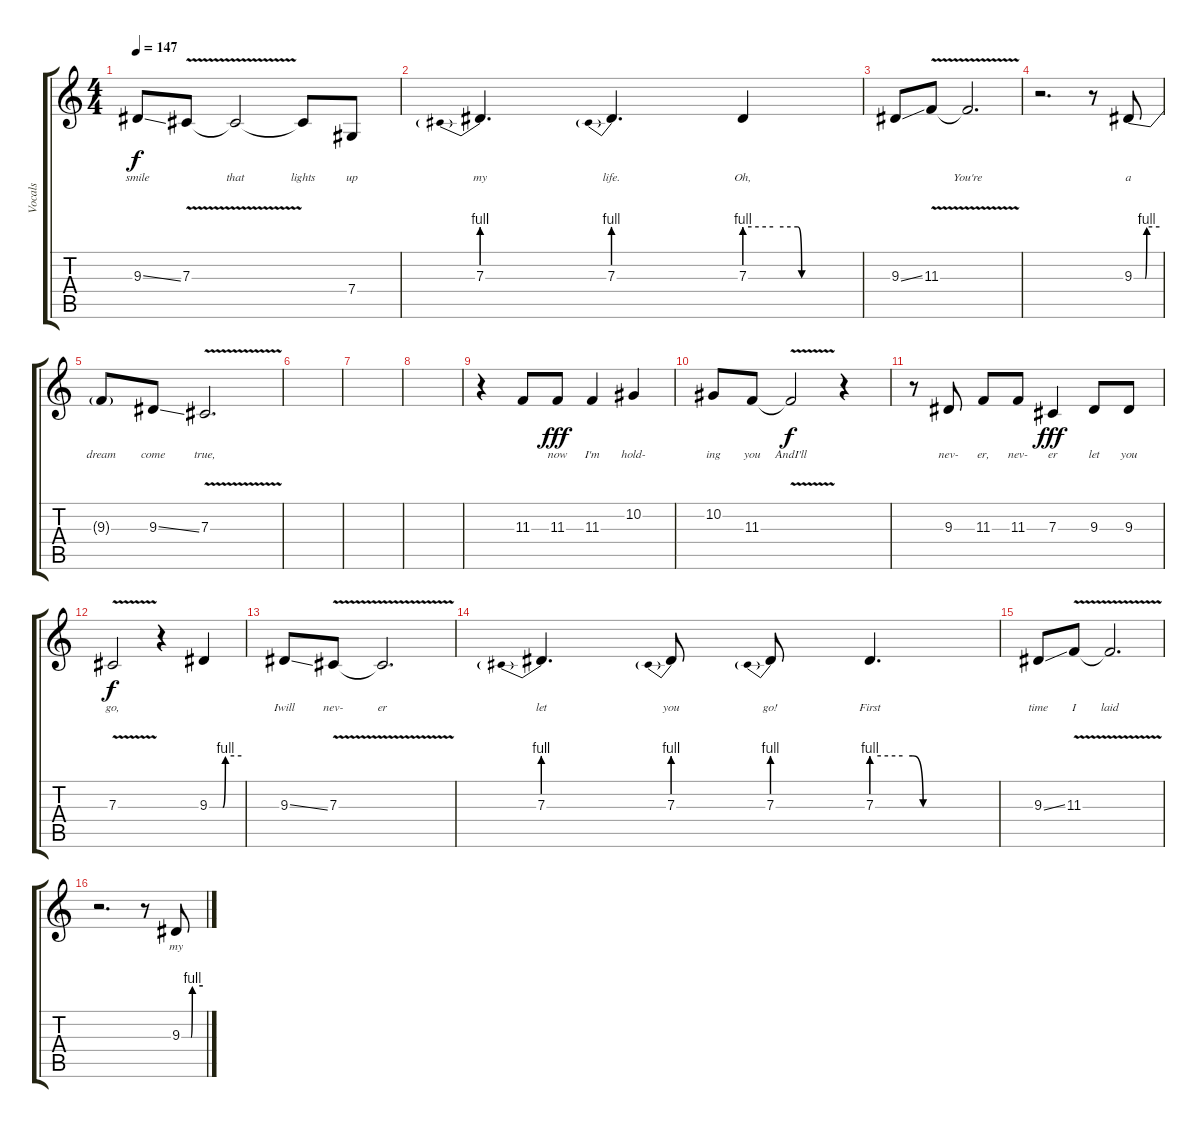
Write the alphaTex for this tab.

\track ("Vocals" "Vocals") {instrument clarinet}
\staff {score tabs}
\tuning (Eb4 Bb3 Gb3 Db3 Ab2 Eb2) {hide}
\ts (4 4)
\tempo 147
\clef g2
\ks c
9.3{ss}.8{lyrics (0 "smile") lyrics (1 "") lyrics (2 "") lyrics (3 "") lyrics (4 "") dy f} 7.3{v}.8{lyrics (0 "") lyrics (1 "") lyrics (2 "") lyrics (3 "") lyrics (4 "")} 7.3{t}.2{lyrics (0 "that") lyrics (1 "") lyrics (2 "") lyrics (3 "") lyrics (4 "")} 7.3{t}.8{lyrics (0 "lights") lyrics (1 "") lyrics (2 "") lyrics (3 "") lyrics (4 "")} 7.4.8{lyrics (0 "up") lyrics (1 "") lyrics (2 "") lyrics (3 "") lyrics (4 "")} |
7.3{be (prebend 0 4 60 4)}.4{d lyrics (0 "my") lyrics (1 "") lyrics (2 "") lyrics (3 "") lyrics (4 "")} 7.3{be (prebend 0 4 60 4)}.4{d lyrics (0 "life.") lyrics (1 "") lyrics (2 "") lyrics (3 "") lyrics (4 "")} 7.3{be (custom 0 4 15 4 28 4 30 0 60 0)}.4{lyrics (0 "Oh,") lyrics (1 "") lyrics (2 "") lyrics (3 "") lyrics (4 "")} |
9.3{ss}.8{lyrics (0 "") lyrics (1 "") lyrics (2 "") lyrics (3 "") lyrics (4 "")} 11.3{v}.8{lyrics (0 "") lyrics (1 "") lyrics (2 "") lyrics (3 "") lyrics (4 "")} 11.3{t}.2{d lyrics (0 "You're") lyrics (1 "") lyrics (2 "") lyrics (3 "") lyrics (4 "")} |
r.2{d} r.8 9.3{be (custom 0 0 26 0 30 4 60 4)}.8{lyrics (0 "a") lyrics (1 "") lyrics (2 "") lyrics (3 "") lyrics (4 "")} |
9.3{t}.8{lyrics (0 "dream") lyrics (1 "") lyrics (2 "") lyrics (3 "") lyrics (4 "")} 9.3{ss}.8{lyrics (0 "come") lyrics (1 "") lyrics (2 "") lyrics (3 "") lyrics (4 "")} 7.3{v}.2{d lyrics (0 "true,") lyrics (1 "") lyrics (2 "") lyrics (3 "") lyrics (4 "")} |
|
|
|
r.4 11.3.8{lyrics (0 "") lyrics (1 "") lyrics (2 "") lyrics (3 "") lyrics (4 "")} 11.3.8{lyrics (0 "now") lyrics (1 "") lyrics (2 "") lyrics (3 "") lyrics (4 "") dy fff} 11.3.4{lyrics (0 "I'm") lyrics (1 "") lyrics (2 "") lyrics (3 "") lyrics (4 "")} 10.2.4{lyrics (0 "hold-") lyrics (1 "") lyrics (2 "") lyrics (3 "") lyrics (4 "")} |
10.2.8{lyrics (0 "ing") lyrics (1 "") lyrics (2 "") lyrics (3 "") lyrics (4 "")} 11.3.8{lyrics (0 "you") lyrics (1 "") lyrics (2 "") lyrics (3 "") lyrics (4 "")} 11.3{v t}.2{lyrics (0 "AndI'll") lyrics (1 "") lyrics (2 "") lyrics (3 "") lyrics (4 "") dy f} r.4 |
r.8 9.3.8{lyrics (0 "nev-") lyrics (1 "") lyrics (2 "") lyrics (3 "") lyrics (4 "")} 11.3.8{lyrics (0 "er,") lyrics (1 "") lyrics (2 "") lyrics (3 "") lyrics (4 "")} 11.3.8{lyrics (0 "nev-") lyrics (1 "") lyrics (2 "") lyrics (3 "") lyrics (4 "")} 7.3.4{lyrics (0 "er") lyrics (1 "") lyrics (2 "") lyrics (3 "") lyrics (4 "") dy fff} 9.3.8{lyrics (0 "let") lyrics (1 "") lyrics (2 "") lyrics (3 "") lyrics (4 "")} 9.3.8{lyrics (0 "you") lyrics (1 "") lyrics (2 "") lyrics (3 "") lyrics (4 "")} |
7.3{v}.2{lyrics (0 "go,") lyrics (1 "") lyrics (2 "") lyrics (3 "") lyrics (4 "") dy f} r.4 9.3{be (custom 0 0 25 0 30 4 60 4)}.4{lyrics (0 "") lyrics (1 "") lyrics (2 "") lyrics (3 "") lyrics (4 "")} |
9.3{ss}.8{lyrics (0 "Iwill") lyrics (1 "") lyrics (2 "") lyrics (3 "") lyrics (4 "")} 7.3{v}.8{lyrics (0 "nev-") lyrics (1 "") lyrics (2 "") lyrics (3 "") lyrics (4 "")} 7.3{t}.2{d lyrics (0 "er") lyrics (1 "") lyrics (2 "") lyrics (3 "") lyrics (4 "")} |
7.3{be (prebend 0 4 60 4)}.4{d lyrics (0 "let") lyrics (1 "") lyrics (2 "") lyrics (3 "") lyrics (4 "")} 7.3{be (prebend 0 4 60 4)}.8{lyrics (0 "you") lyrics (1 "") lyrics (2 "") lyrics (3 "") lyrics (4 "")} 7.3{be (prebend 0 4 60 4)}.8{lyrics (0 "go!") lyrics (1 "") lyrics (2 "") lyrics (3 "") lyrics (4 "")} 7.3{be (custom 0 4 15 4 20 4 25 0 30 0 60 0)}.4{d lyrics (0 "First") lyrics (1 "") lyrics (2 "") lyrics (3 "") lyrics (4 "")} |
9.3{ss}.8{lyrics (0 "time") lyrics (1 "") lyrics (2 "") lyrics (3 "") lyrics (4 "")} 11.3{v}.8{lyrics (0 "I") lyrics (1 "") lyrics (2 "") lyrics (3 "") lyrics (4 "")} 11.3{t}.2{d lyrics (0 "laid") lyrics (1 "") lyrics (2 "") lyrics (3 "") lyrics (4 "")} |
r.2{d} r.8 9.3{be (custom 0 0 26 0 30 4 60 4)}.8{lyrics (0 "my") lyrics (1 "") lyrics (2 "") lyrics (3 "") lyrics (4 "")}
